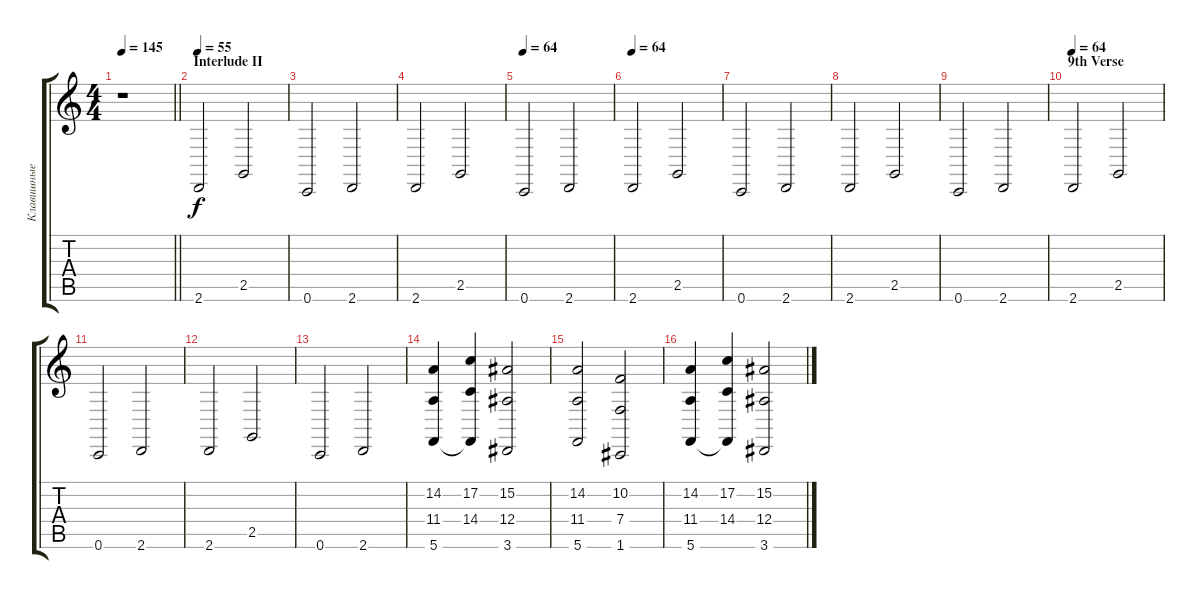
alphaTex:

\track ("Клавишные" "Клавишные") {instrument pad2warm}
\staff {score tabs}
\tuning (C4 G3 Eb3 Bb2 F2 C2) {hide}
\ts (4 4)
\tempo 145
\clef g2
\barLineRight lightlight
\ks c
r.1{dy f} |
\section ("" "Interlude II")
\tempo 55
2.6.2 2.5.2 |
0.6.2 2.6.2 |
2.6.2 2.5.2 |
\tempo 64
0.6.2 2.6.2 |
\tempo 64
2.6.2 2.5.2 |
0.6.2 2.6.2 |
2.6.2 2.5.2 |
0.6.2 2.6.2 |
\section ("" "9th Verse")
\tempo 64
2.6.2 2.5.2 |
0.6.2 2.6.2 |
2.6.2 2.5.2 |
0.6.2 2.6.2 |
(14.2 11.4 5.6).4{volume 11 instrument pad5bowed} (17.2 14.4 5.6{t}).4 (15.2 12.4 3.6).2 |
(14.2 11.4 5.6).2 (10.2 7.4 1.6).2 |
(14.2 11.4 5.6).4 (17.2 14.4 5.6{t}).4 (15.2 12.4 3.6).2
